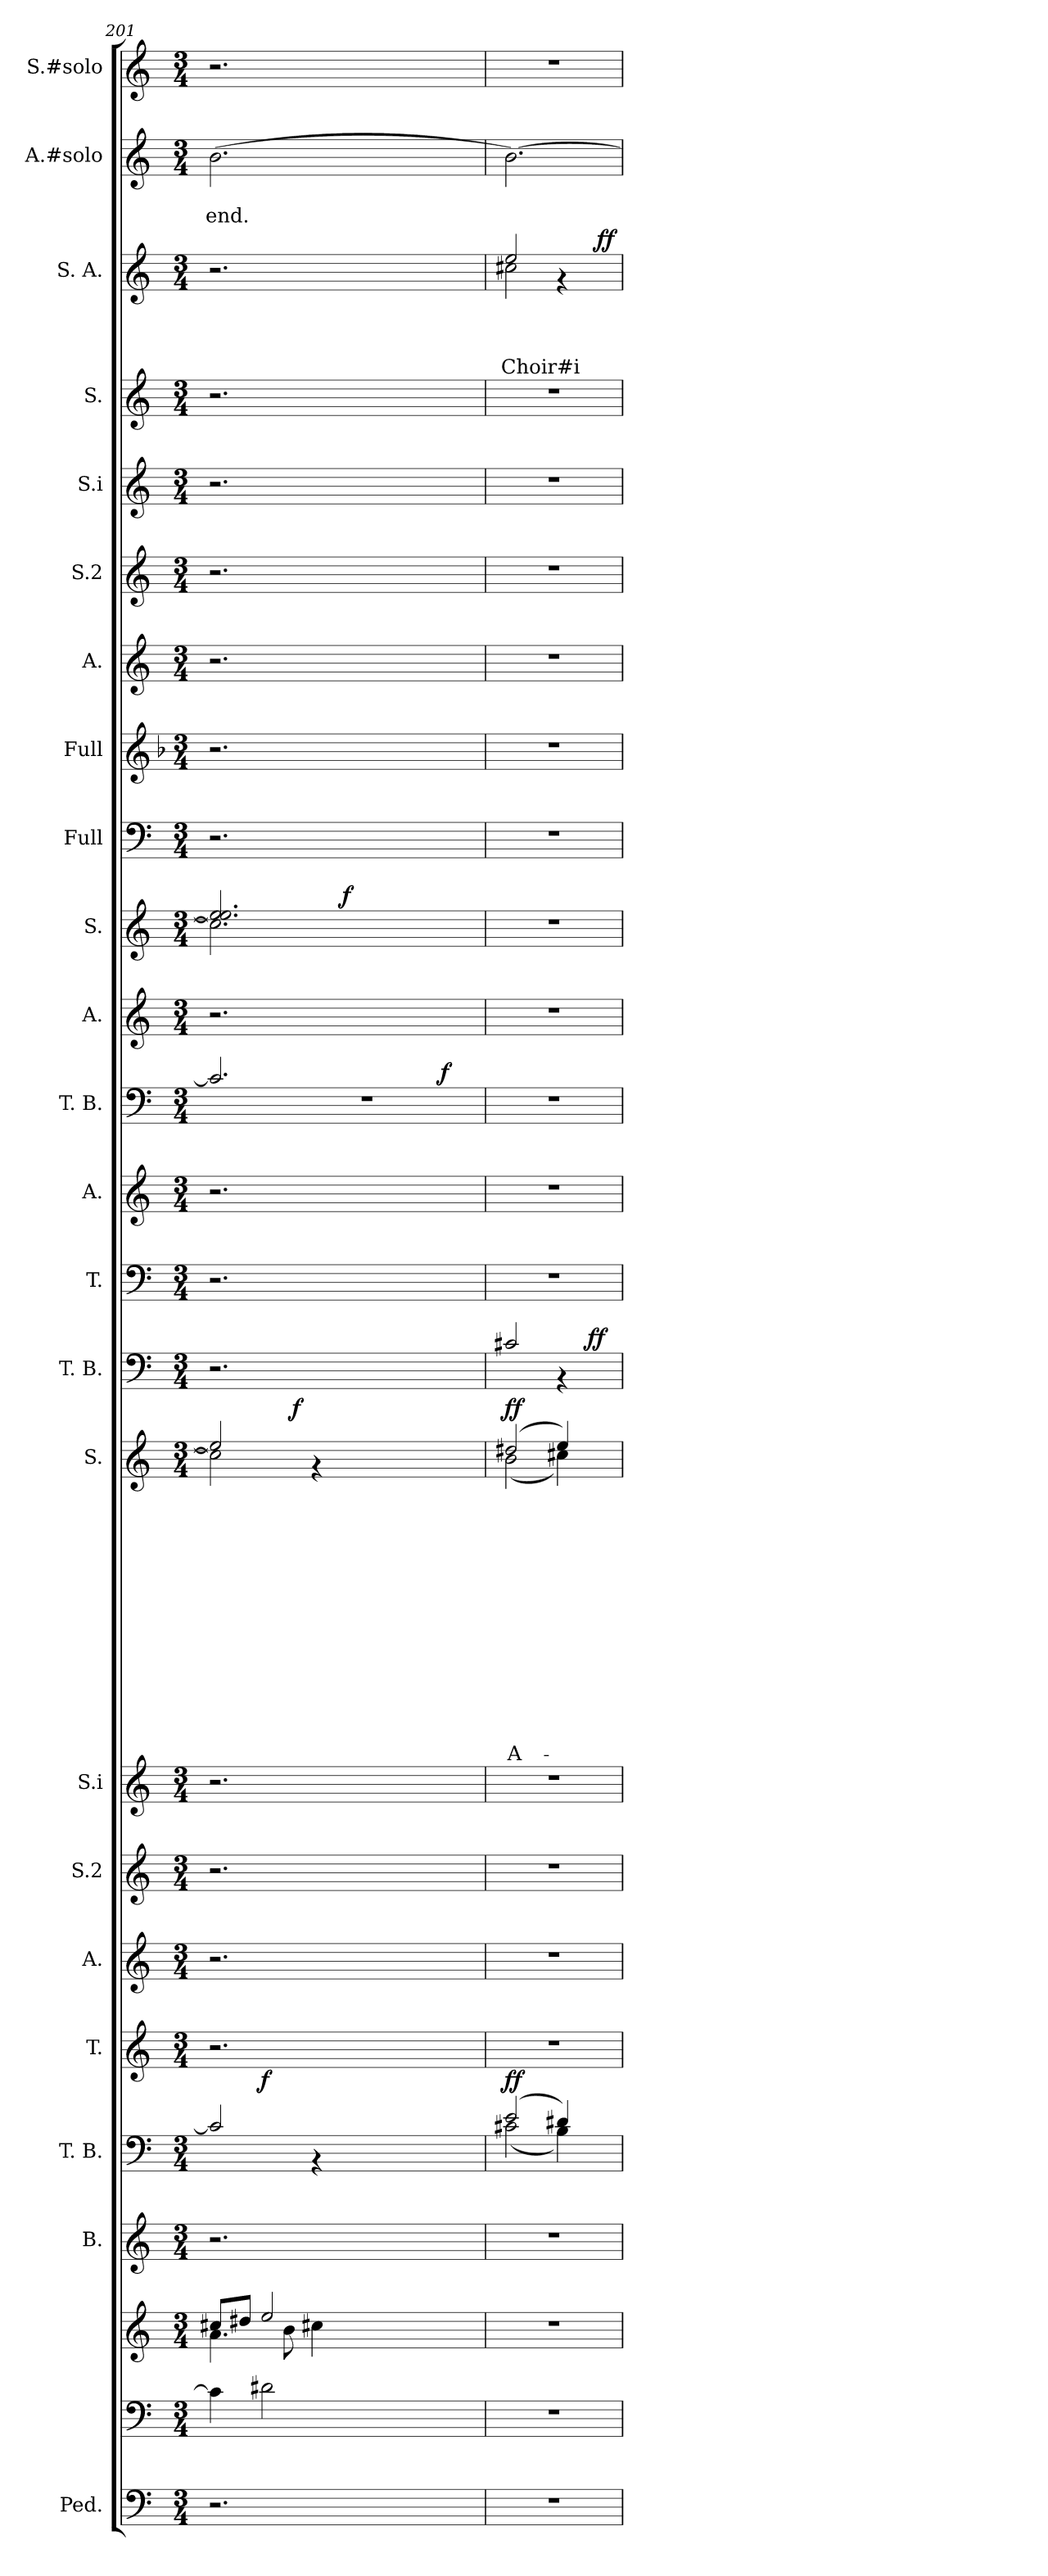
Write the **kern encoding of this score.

**kern	**kern	**kern	**kern	**kern	**dynam	**kern	**kern	**kern	**kern	**kern	**text	**text	**text	**text	**text	**text	**text	**text	**text	**text	**text	**text	**text	**text	**dynam	**kern	**dynam	**kern	**kern	**kern	**dynam	**kern	**kern	**text	**dynam	**kern	**kern	**kern	**kern	**kern	**kern	**kern	**text	**text	**text	**text	**dynam	**kern	**text	**text	**kern
*part25	*part24	*part23	*part22	*part21	*part21	*part20	*part19	*part18	*part17	*part16	*part16	*part16	*part16	*part16	*part16	*part16	*part16	*part16	*part16	*part16	*part16	*part16	*part16	*part16	*part16	*part15	*part15	*part14	*part13	*part12	*part12	*part11	*part10	*part10	*part10	*part9	*part8	*part7	*part6	*part5	*part4	*part3	*part3	*part3	*part3	*part3	*part3	*part2	*part2	*part2	*part1
*staff25	*staff24	*staff23	*staff22	*staff21	*staff21	*staff20	*staff19	*staff18	*staff17	*staff16	*staff16	*staff16	*staff16	*staff16	*staff16	*staff16	*staff16	*staff16	*staff16	*staff16	*staff16	*staff16	*staff16	*staff16	*staff16	*staff15	*staff15	*staff14	*staff13	*staff12	*staff12	*staff11	*staff10	*staff10	*staff10	*staff9	*staff8	*staff7	*staff6	*staff5	*staff4	*staff3	*staff3	*staff3	*staff3	*staff3	*staff3	*staff2	*staff2	*staff2	*staff1
*I"Ped.	*	*	*I"B.	*I"T. B.	*	*I"T.	*I"A.	*I"S.2	*I"S.i	*I"S.	*	*	*	*	*	*	*	*	*	*	*	*	*	*	*	*I"T. B.	*	*I"T.	*I"A.	*I"T. B.	*	*I"A.	*I"S.	*	*	*I"Full	*I"Full	*I"A.	*I"S.2	*I"S.i	*I"S.	*I"S. A.	*	*	*	*	*	*I"A.#solo	*	*	*I"S.#solo
*I'Ped.	*	*	*	*I'T. B.	*	*I'T.	*I'A.	*I'S.2	*I'S.i	*I'S.	*	*	*	*	*	*	*	*	*	*	*	*	*	*	*	*I'T. B.	*	*I'T.	*	*I'T. B.	*	*I'A.	*I'S.	*	*	*	*	*I'A.	*I'S.2	*I'S.i	*I'S.	*I'S. A.	*	*	*	*	*	*I'A.#solo	*	*	*I'S.#solo
*clefF4	*clefF4	*clefG2	*clefG2	*clefF4	*	*clefG2	*clefG2	*clefG2	*clefG2	*clefG2	*	*	*	*	*	*	*	*	*	*	*	*	*	*	*	*clefF4	*	*clefF4	*clefG2	*clefF4	*	*clefG2	*clefG2	*	*	*clefF4	*clefG2	*clefG2	*clefG2	*clefG2	*clefG2	*clefG2	*	*	*	*	*	*clefG2	*	*	*clefG2
*	*	*	*	*	*	*	*	*	*	*	*	*	*	*	*	*	*	*	*	*	*	*	*	*	*	*	*	*	*	*	*	*	*	*	*	*	*ITrd3c5	*	*	*	*	*	*	*	*	*	*	*	*	*	*
*k[]	*k[]	*k[]	*k[]	*k[]	*	*k[]	*k[]	*k[]	*k[]	*k[]	*	*	*	*	*	*	*	*	*	*	*	*	*	*	*	*k[]	*	*k[]	*k[]	*k[]	*	*k[]	*k[]	*	*	*k[]	*k[]	*k[]	*k[]	*k[]	*k[]	*k[]	*	*	*	*	*	*k[]	*	*	*k[]
*C:	*C:	*C:	*C:	*C:	*	*C:	*C:	*C:	*C:	*C:	*	*	*	*	*	*	*	*	*	*	*	*	*	*	*	*C:	*	*C:	*C:	*C:	*	*C:	*C:	*	*	*C:	*C:	*C:	*C:	*C:	*C:	*C:	*	*	*	*	*	*C:	*	*	*C:
*M3/4	*M3/4	*M3/4	*M3/4	*M3/4	*	*M3/4	*M3/4	*M3/4	*M3/4	*M3/4	*	*	*	*	*	*	*	*	*	*	*	*	*	*	*	*M3/4	*	*M3/4	*M3/4	*M3/4	*	*M3/4	*M3/4	*	*	*M3/4	*M3/4	*M3/4	*M3/4	*M3/4	*M3/4	*M3/4	*	*	*	*	*	*M3/4	*	*	*M3/4
=201	=201	=201	=201	=201	=201	=201	=201	=201	=201	=201	=201	=201	=201	=201	=201	=201	=201	=201	=201	=201	=201	=201	=201	=201	=201	=201	=201	=201	=201	=201	=201	=201	=201	=201	=201	=201	=201	=201	=201	=201	=201	=201	=201	=201	=201	=201	=201	=201	=201	=201	=201
*	*	*^	*	*	*	*	*	*	*	*^	*	*	*	*	*	*	*	*	*	*	*	*	*	*	*	*	*	*	*	*	*	*	*^	*	*	*	*	*	*	*	*	*	*	*	*	*	*	*	*	*	*
!	!	!	!	!	!	!	!	!	!	!	!	!	!	!	!	!	!	!	!	!	!	!	!	!	!	!	!	!	!	!	!	!	!	!	!	!	!	!	!	!	!	!	!	!	!	!	!	!	!	!	!	!	!LO:LY:b	!
*	*	*	*	*	*^	*	*	*	*	*	*	*^	*	*	*	*	*	*	*	*	*	*	*	*	*	*	*	*	*	*	*	*^	*	*	*	*^	*	*	*	*	*	*	*	*	*	*	*	*	*	*	*	*	*	*
2.r	4c#\]	8cc#X/L	4.a\	2.r	2c#/]	4ryy	.	2.r	2.r	2.r	2.r	2ee/]	2cc#\]	4ryy	.	.	.	.	.	.	.	.	.	.	.	.	.	.	.	2.r	.	2.r	2.r	2.c#/]	1.ryy	.	2.r	2.ee/] 2.ee/	2.cc#\]	2ryy	.	.	2.r	2.r	2.r	2.r	2.r	2.r	2.r	.	.	.	.	.	(<2.b\	.	end.	2.r
.	.	8dd#X/J	.	.	.	.	.	.	.	.	.	.	.	.	.	.	.	.	.	.	.	.	.	.	.	.	.	.	.	.	.	.	.	.	.	.	.	.	.	.	.	.	.	.	.	.	.	.	.	.	.	.	.	.	.	.	.	.
!	!	!	!	!	!	!	!LO:DY:a	!	!	!	!	!	!	!	!	!	!	!	!	!	!	!	!	!	!	!	!	!	!	!	!	!	!	!	!	!	!	!	!	!	!	!	!	!	!	!	!	!	!	!	!	!	!	!	!	!	!	!
.	2d#X\	2ee/	.	.	.	1.ryy	f	.	.	.	.	.	.	8ryy	.	.	.	.	.	.	.	.	.	.	.	.	.	.	.	.	.	.	.	.	.	.	.	.	.	.	.	.	.	.	.	.	.	.	.	.	.	.	.	.	.	.	.	.
.	.	.	8b\	.	.	.	.	.	.	.	.	.	.	32ryy	.	.	.	.	.	.	.	.	.	.	.	.	.	.	.	.	.	.	.	.	.	.	.	.	.	.	.	.	.	.	.	.	.	.	.	.	.	.	.	.	.	.	.	.
!	!	!	!	!	!	!	!	!	!	!	!	!	!	!	!	!	!	!	!	!	!	!	!	!	!	!	!	!	!LO:DY:a	!	!	!	!	!	!	!	!	!	!	!	!	!	!	!	!	!	!	!	!	!	!	!	!	!	!	!	!	!
.	.	.	.	.	.	.	.	.	.	.	.	.	.	1ryy	.	.	.	.	.	.	.	.	.	.	.	.	.	.	f	.	.	.	.	.	.	.	.	.	.	.	.	.	.	.	.	.	.	.	.	.	.	.	.	.	.	.	.	.
.	.	.	4cc#X\	.	4rAA	.	.	.	.	.	.	4rf	1ryy	.	.	.	.	.	.	.	.	.	.	.	.	.	.	.	.	.	.	.	.	.	.	.	.	.	.	8ryy	.	.	.	.	.	.	.	.	.	.	.	.	.	.	.	.	.	.
.	.	.	.	.	.	.	.	.	.	.	.	.	.	.	.	.	.	.	.	.	.	.	.	.	.	.	.	.	.	.	.	.	.	.	.	.	.	.	.	32ryy	.	.	.	.	.	.	.	.	.	.	.	.	.	.	.	.	.	.
!	!	!	!	!	!	!	!	!	!	!	!	!	!	!	!	!	!	!	!	!	!	!	!	!	!	!	!	!	!	!	!	!	!	!	!	!	!	!	!	!	!	!LO:DY:a	!	!	!	!	!	!	!	!	!	!	!	!	!	!	!	!
.	.	.	.	.	.	.	.	.	.	.	.	.	.	.	.	.	.	.	.	.	.	.	.	.	.	.	.	.	.	.	.	.	.	.	.	.	.	.	.	1ryy	.	f	.	.	.	.	.	.	.	.	.	.	.	.	.	.	.	.
1ryy	1ryy	1ryy	1ryy	1ryy	1ryy	.	.	1ryy	1ryy	1ryy	1ryy	1ryy	.	.	.	.	.	.	.	.	.	.	.	.	.	.	.	.	.	1ryy	.	1ryy	1ryy	1r	.	.	1ryy	1ryy	1ryy	.	.	.	1ryy	1ryy	1ryy	1ryy	1ryy	1ryy	1ryy	.	.	.	.	.	1ryy	.	.	1ryy
.	.	.	.	.	.	.	.	.	.	.	.	.	.	4ryy	.	.	.	.	.	.	.	.	.	.	.	.	.	.	.	.	.	.	.	.	.	.	.	.	.	.	.	.	.	.	.	.	.	.	.	.	.	.	.	.	.	.	.	.
!	!	!	!	!	!	!	!	!	!	!	!	!	!	!	!	!	!	!	!	!	!	!	!	!	!	!	!	!	!	!	!	!	!	!	!	!LO:DY:a	!	!	!	!	!	!	!	!	!	!	!	!	!	!	!	!	!	!	!	!	!	!
.	.	.	.	.	.	.	.	.	.	.	.	.	4ryy	.	.	.	.	.	.	.	.	.	.	.	.	.	.	.	.	.	.	.	.	.	4ryy	f	.	.	.	.	.	.	.	.	.	.	.	.	.	.	.	.	.	.	.	.	.	.
.	.	.	.	.	.	.	.	.	.	.	.	.	.	16.ryy	.	.	.	.	.	.	.	.	.	.	.	.	.	.	.	.	.	.	.	.	.	.	.	.	.	16.ryy	.	.	.	.	.	.	.	.	.	.	.	.	.	.	.	.	.	.
!!LO:PB:g=z
=202	=202	=202	=202	=202	=202	=202	=202	=202	=202	=202	=202	=202	=202	=202	=202	=202	=202	=202	=202	=202	=202	=202	=202	=202	=202	=202	=202	=202	=202	=202	=202	=202	=202	=202	=202	=202	=202	=202	=202	=202	=202	=202	=202	=202	=202	=202	=202	=202	=202	=202	=202	=202	=202	=202	=202	=202	=202	=202
!	!	!	!	!	!	!	!LO:DY:a	!	!	!	!	!	!	!	!	!	!	!	!	!	!	!	!	!	!	!	!	!LO:LY:b	!LO:DY:a	!	!	!	!	!	!	!	!	!	!	!	!	!	!	!	!	!	!	!	!	!	!	!	!LO:LY:b	!	!	!	!	!
*	*	*	*	*	*	*	*	*	*	*	*	*	*	*	*	*	*	*	*	*	*	*	*	*	*	*	*	*	*	*^	*	*	*	*	*	*	*	*	*	*	*	*	*	*	*	*	*	*	*^	*	*	*	*	*	*	*	*	*
*	*	*v	*v	*	*	*	*	*	*	*	*	*	*v	*v	*	*	*	*	*	*	*	*	*	*	*	*	*	*	*	*	*	*	*	*	*v	*v	*	*	*v	*v	*v	*	*	*	*	*	*	*	*	*	*^	*	*	*	*	*	*	*	*	*
2.r	2.r	2.r	2.r	(>2e/	(<2c#X\	ff	2.r	2.r	2.r	2.r	(>2dd#X/	(<2b\	.	.	.	.	.	.	.	.	.	.	.	.	.	A-	ff	2c#i/	2ryy	.	2.r	2.r	2.r	.	2.r	2.r	.	.	2.r	2.r	2.r	2.r	2.r	2.r	2ee/	2cc#i\	2ryy	.	.	.	Choir#i-	.	[>2.b\)	.	.	2.r
.	.	.	.	4d#X/)	4B\)	.	.	.	.	.	4ee/)	4cc#X\)	.	.	.	.	.	.	.	.	.	.	.	.	.	.	.	4rAA	8ryy	.	.	.	.	.	.	.	.	.	.	.	.	.	.	.	4rf	4ryy	8.ryy	.	.	.	.	.	.	.	.	.
.	.	.	.	.	.	.	.	.	.	.	.	.	.	.	.	.	.	.	.	.	.	.	.	.	.	.	.	.	32ryy	.	.	.	.	.	.	.	.	.	.	.	.	.	.	.	.	.	.	.	.	.	.	.	.	.	.	.
!	!	!	!	!	!	!	!	!	!	!	!	!	!	!	!	!	!	!	!	!	!	!	!	!	!	!	!	!	!	!LO:DY:a	!	!	!	!	!	!	!	!	!	!	!	!	!	!	!	!	!	!	!	!	!	!	!	!	!	!
.	.	.	.	.	.	.	.	.	.	.	.	.	.	.	.	.	.	.	.	.	.	.	.	.	.	.	.	.	16.ryy	ff	.	.	.	.	.	.	.	.	.	.	.	.	.	.	.	.	.	.	.	.	.	.	.	.	.	.
!	!	!	!	!	!	!	!	!	!	!	!	!	!	!	!	!	!	!	!	!	!	!	!	!	!	!	!	!	!	!	!	!	!	!	!	!	!	!	!	!	!	!	!	!	!	!	!	!	!	!	!	!LO:DY:a	!	!	!	!
.	.	.	.	.	.	.	.	.	.	.	.	.	.	.	.	.	.	.	.	.	.	.	.	.	.	.	.	.	.	.	.	.	.	.	.	.	.	.	.	.	.	.	.	.	.	.	16ryy	.	.	.	.	ff	.	.	.	.
*	*	*	*	*	*	*	*	*	*	*	*v	*v	*	*	*	*	*	*	*	*	*	*	*	*	*	*	*	*	*	*	*	*	*	*	*	*	*	*	*	*	*	*	*	*	*v	*v	*v	*	*	*	*	*	*	*	*	*
*	*	*	*	*v	*v	*	*	*	*	*	*	*	*	*	*	*	*	*	*	*	*	*	*	*	*	*	*v	*v	*	*	*	*	*	*	*	*	*	*	*	*	*	*	*	*	*	*	*	*	*	*	*	*	*
=	=	=	=	=	=	=	=	=	=	=	=	=	=	=	=	=	=	=	=	=	=	=	=	=	=	=	=	=	=	=	=	=	=	=	=	=	=	=	=	=	=	=	=	=	=	=	=	=	=	=	=
*-	*-	*-	*-	*-	*-	*-	*-	*-	*-	*-	*-	*-	*-	*-	*-	*-	*-	*-	*-	*-	*-	*-	*-	*-	*-	*-	*-	*-	*-	*-	*-	*-	*-	*-	*-	*-	*-	*-	*-	*-	*-	*-	*-	*-	*-	*-	*-	*-	*-	*-	*-
